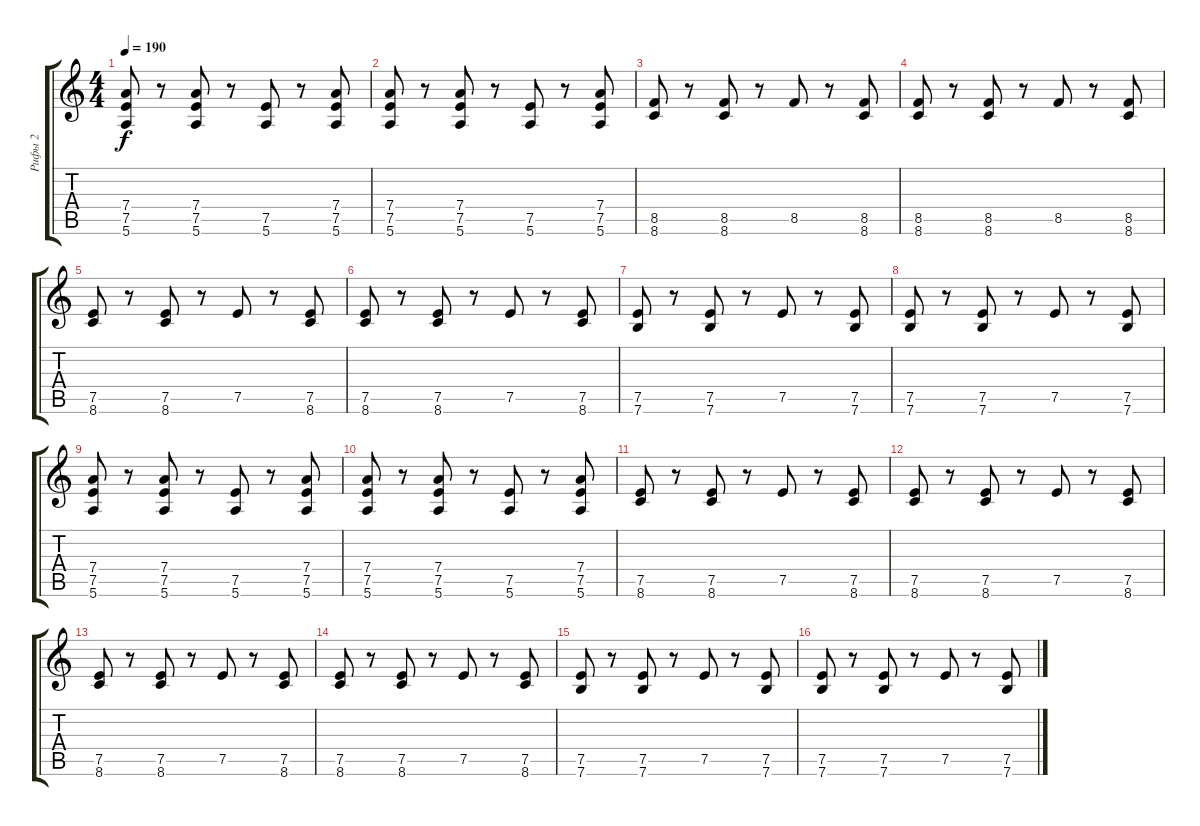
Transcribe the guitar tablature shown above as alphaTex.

\track ("Рифы 2" "Рифы 2") {instrument acousticguitarsteel}
\staff {score tabs}
\tuning (E4 B3 G3 D3 A2 E2) {hide}
\ts (4 4)
\tempo 190
\clef g2
\ks c
(7.4 7.5 5.6).8{dy f} r.8 (7.4 7.5 5.6).8 r.8 (7.5 5.6).8 r.8 (7.4 7.5 5.6).8 |
(7.4 7.5 5.6).8 r.8 (7.4 7.5 5.6).8 r.8 (7.5 5.6).8 r.8 (7.4 7.5 5.6).8 |
(8.5 8.6).8 r.8 (8.5 8.6).8 r.8 8.5.8 r.8 (8.5 8.6).8 |
(8.5 8.6).8 r.8 (8.5 8.6).8 r.8 8.5.8 r.8 (8.5 8.6).8 |
(7.5 8.6).8 r.8 (7.5 8.6).8 r.8 7.5.8 r.8 (7.5 8.6).8 |
(7.5 8.6).8 r.8 (7.5 8.6).8 r.8 7.5.8 r.8 (7.5 8.6).8 |
(7.5 7.6).8 r.8 (7.5 7.6).8 r.8 7.5.8 r.8 (7.5 7.6).8 |
(7.5 7.6).8 r.8 (7.5 7.6).8 r.8 7.5.8 r.8 (7.5 7.6).8 |
(7.4 7.5 5.6).8 r.8 (7.4 7.5 5.6).8 r.8 (7.5 5.6).8 r.8 (7.4 7.5 5.6).8 |
(7.4 7.5 5.6).8 r.8 (7.4 7.5 5.6).8 r.8 (7.5 5.6).8 r.8 (7.4 7.5 5.6).8 |
(7.5 8.6).8 r.8 (7.5 8.6).8 r.8 7.5.8 r.8 (7.5 8.6).8 |
(7.5 8.6).8 r.8 (7.5 8.6).8 r.8 7.5.8 r.8 (7.5 8.6).8 |
(7.5 8.6).8 r.8 (7.5 8.6).8 r.8 7.5.8 r.8 (7.5 8.6).8 |
(7.5 8.6).8 r.8 (7.5 8.6).8 r.8 7.5.8 r.8 (7.5 8.6).8 |
(7.5 7.6).8 r.8 (7.5 7.6).8 r.8 7.5.8 r.8 (7.5 7.6).8 |
(7.5 7.6).8 r.8 (7.5 7.6).8 r.8 7.5.8 r.8 (7.5 7.6).8
